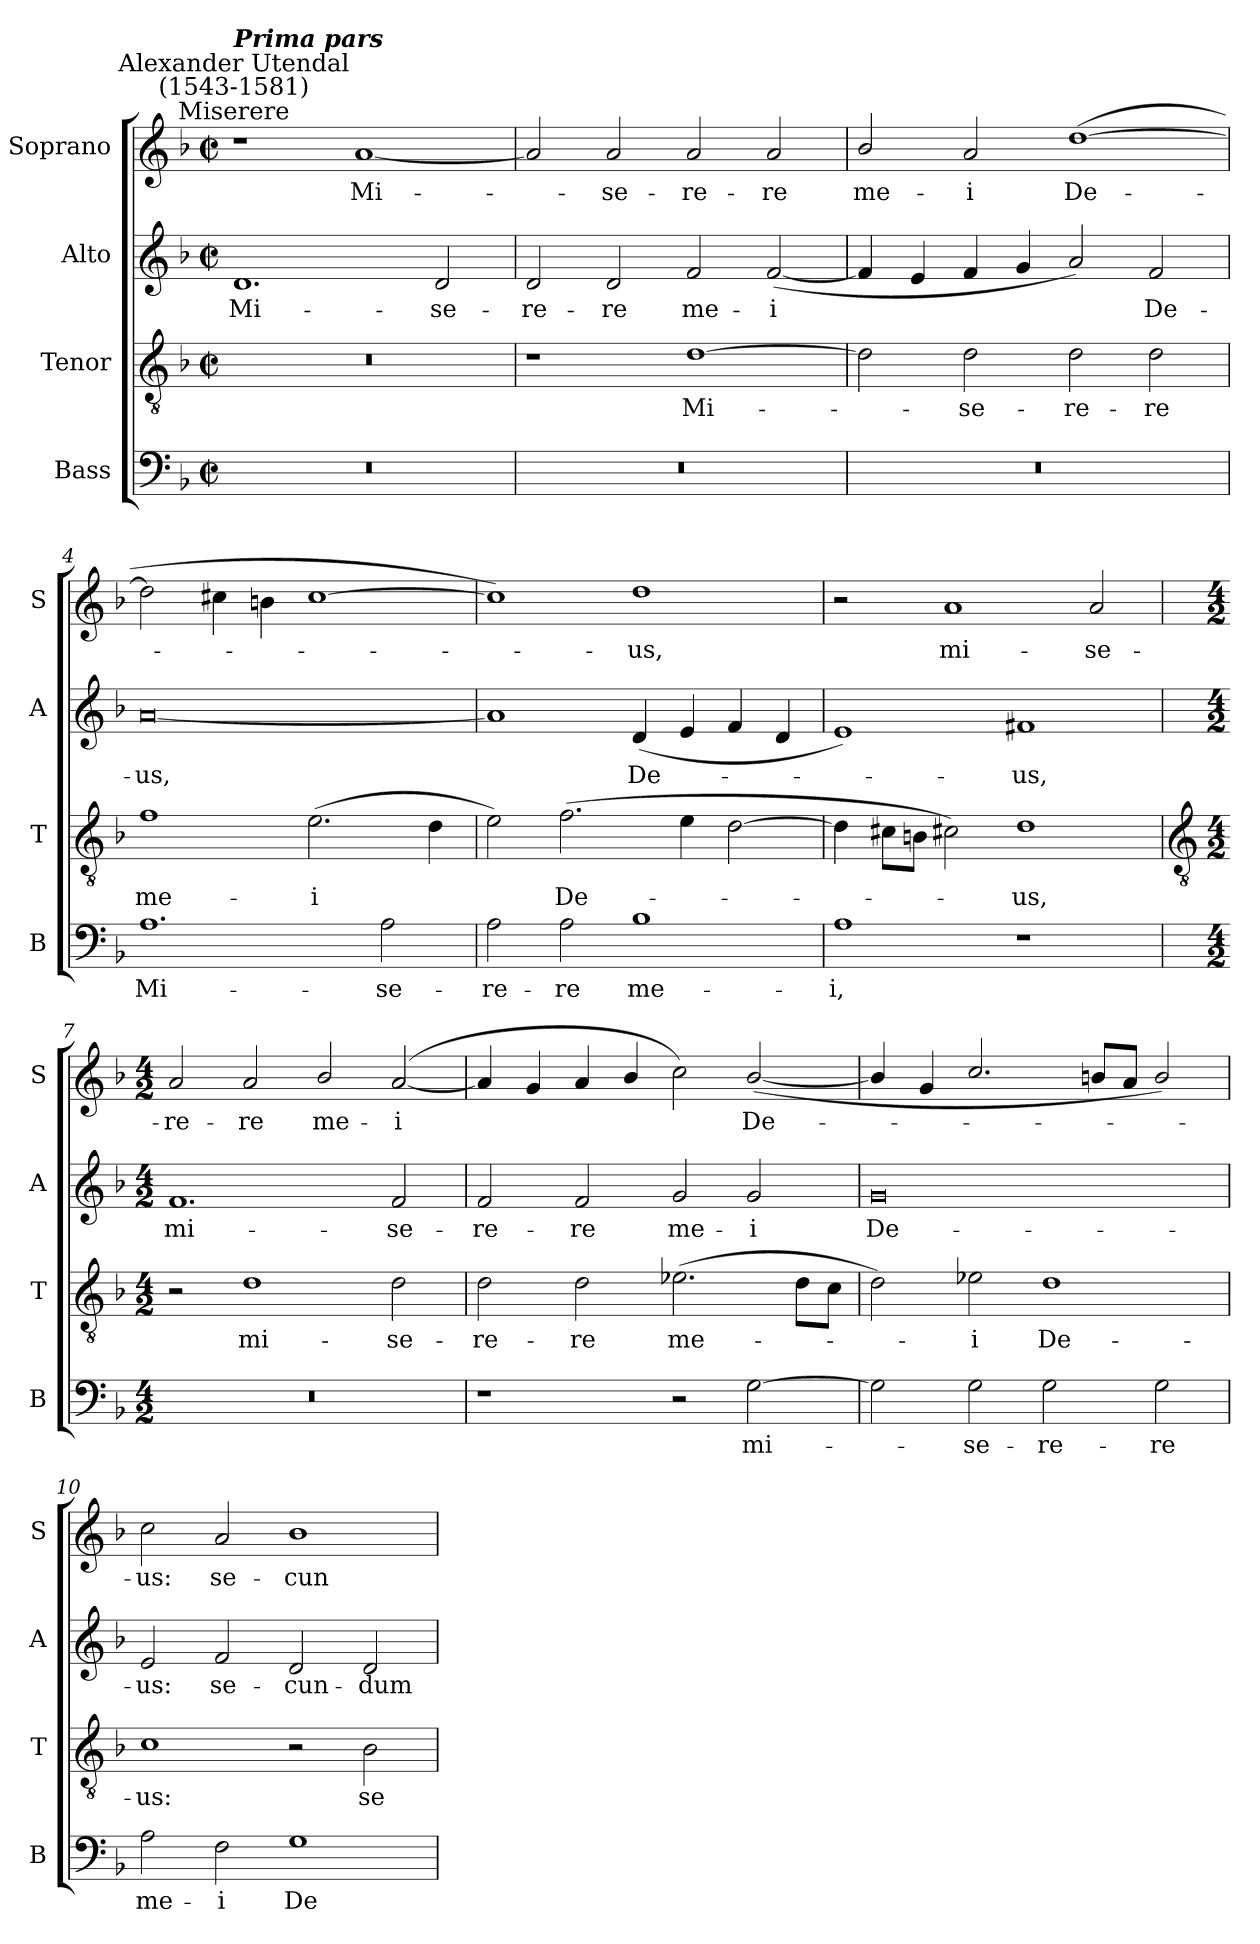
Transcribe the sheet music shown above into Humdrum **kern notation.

**kern	**text	**kern	**text	**kern	**text	**kern	**text
*part4	*part4	*part3	*part3	*part2	*part2	*part1	*part1
*staff4	*staff4	*staff3	*staff3	*staff2	*staff2	*staff1	*staff1
*I"Bass	*	*I"Tenor	*	*I"Alto	*	*I"Soprano	*
*I'B	*	*I'T	*	*I'A	*	*I'S	*
*clefF4	*	*clefGv2	*	*clefG2	*	*clefG2	*
*k[b-]	*	*k[b-]	*	*k[b-]	*	*k[b-]	*
*F:	*	*F:	*	*F:	*	*F:	*
*M4/2	*	*M4/2	*	*M4/2	*	*M4/2	*
*met(c|)	*	*met(c|)	*	*met(c|)	*	*met(c|)	*
=1	=1	=1	=1	=1	=1	=1	=1
!	!	!	!	!	!	!LO:TX:a:cj:t=Miserere	!
!	!	!	!	!	!	!LO:TX:a:cj:t=Alexander Utendal\n(1543-1581)	!
!	!	!	!	!	!	!LO:TX:a:Bi:t=Prima pars	!
!	!	!	!	!	!LO:LY:b	!	!
0r	.	0r	.	1.d	Mi-	1r	.
!	!	!	!	!	!	!	!LO:LY:b
.	.	.	.	.	.	[1a	Mi-
!	!	!	!	!	!LO:LY:b	!	!
.	.	.	.	2d	-se-	.	.
=2	=2	=2	=2	=2	=2	=2	=2
!	!	!	!	!	!LO:LY:b	!	!
0r	.	1r	.	2d	-re-	2a]	.
!	!	!	!	!	!LO:LY:b	!	!LO:LY:b
.	.	.	.	2d	-re	2a	se-
!	!	!	!LO:LY:b	!	!LO:LY:b	!	!LO:LY:b
.	.	[1d	Mi-	2f	me-	2a	-re-
!	!	!	!	!	!LO:LY:b	!	!LO:LY:b
.	.	.	.	(<[2f	-i	2a	-re
=3	=3	=3	=3	=3	=3	=3	=3
!	!	!	!	!	!	!	!LO:LY:b
0r	.	2d]	.	4f]	.	2b-/	me-
.	.	.	.	4e	.	.	.
!	!	!	!LO:LY:b	!	!	!	!LO:LY:b
.	.	2d	se-	4f	.	2a	-i
.	.	.	.	4g	.	.	.
!	!	!	!LO:LY:b	!	!	!	!LO:LY:b
.	.	2d	-re-	2a)	.	(>[1dd	De-
!	!	!	!LO:LY:b	!	!LO:LY:b	!	!
.	.	2d	-re	2f	De-	.	.
=4	=4	=4	=4	=4	=4	=4	=4
!	!LO:LY:b	!	!LO:LY:b	!	!LO:LY:b	!	!
1.A	Mi-	1f	me-	[0a	-us,	2dd]	.
.	.	.	.	.	.	4cc#	.
.	.	.	.	.	.	4b	.
!	!	!	!LO:LY:b	!	!	!	!
.	.	(>2.e	-i	.	.	[1cc#	.
!	!LO:LY:b	!	!	!	!	!	!
2A	-se-	.	.	.	.	.	.
.	.	4d	.	.	.	.	.
=5	=5	=5	=5	=5	=5	=5	=5
!	!LO:LY:b	!	!	!	!	!	!
2A	-re-	2e)	.	1a]	.	1cc#])	.
!	!LO:LY:b	!	!LO:LY:b	!	!	!	!
2A	-re	(>2.f	De-	.	.	.	.
!	!LO:LY:b	!	!	!	!LO:LY:b	!	!LO:LY:b
1B-	me-	.	.	(<4d	De-	1dd	us,
.	.	4e	.	4e	.	.	.
.	.	[2d	.	4f	.	.	.
.	.	.	.	4d	.	.	.
=6	=6	=6	=6	=6	=6	=6	=6
!	!LO:LY:b	!	!	!	!	!	!
1A	-i,	4d]	.	1e)	.	2r	.
.	.	8c#L	.	.	.	.	.
.	.	8BJ	.	.	.	.	.
!	!	!	!	!	!	!	!LO:LY:b
.	.	2c#X)	.	.	.	1a	mi-
!	!	!	!LO:LY:b	!	!LO:LY:b	!	!
1r	.	1d	us,	1f#X	us,	.	.
!	!	!	!	!	!	!	!LO:LY:b
.	.	.	.	.	.	2a	-se-
!!LO:LB:g=z
=7	=7	=7	=7	=7	=7	=7	=7
*	*	*clefGv2	*	*	*	*	*
*M4/2	*	*M4/2	*	*M4/2	*	*M4/2	*
!	!	!	!	!	!LO:LY:b	!	!LO:LY:b
0r	.	2r	.	1.f	mi-	2a	-re-
!	!	!	!LO:LY:b	!	!	!	!LO:LY:b
.	.	1d	mi-	.	.	2a	-re
!	!	!	!	!	!	!	!LO:LY:b
.	.	.	.	.	.	2b-/	me-
!	!	!	!LO:LY:b	!	!LO:LY:b	!	!LO:LY:b
.	.	2d	-se-	2f	-se-	(<[2a	-i
=8	=8	=8	=8	=8	=8	=8	=8
!	!	!	!LO:LY:b	!	!LO:LY:b	!	!
1r	.	2d	-re-	2f	-re-	4a]	.
.	.	.	.	.	.	4g	.
!	!	!	!LO:LY:b	!	!LO:LY:b	!	!
.	.	2d	-re	2f	-re	4a	.
.	.	.	.	.	.	4b-/	.
!	!	!	!LO:LY:b	!	!LO:LY:b	!	!
2r	.	(>2.e-X	me-	2g	me-	2cc)	.
!	!LO:LY:b	!	!	!	!LO:LY:b	!	!LO:LY:b
[2G	mi-	.	.	2g	-i	(<[2b-/	De-
.	.	8dL	.	.	.	.	.
.	.	8cJ	.	.	.	.	.
=9	=9	=9	=9	=9	=9	=9	=9
!	!	!	!	!	!LO:LY:b	!	!
2G]	.	2d)	.	0g	De-	4b-/]	.
.	.	.	.	.	.	4g	.
!	!LO:LY:b	!	!LO:LY:b	!	!	!	!
2G	se-	2e-	i	.	.	2.cc/	.
!	!LO:LY:b	!	!LO:LY:b	!	!	!	!
2G	-re-	1d	De-	.	.	.	.
.	.	.	.	.	.	8bL	.
.	.	.	.	.	.	8aJ	.
!	!LO:LY:b	!	!	!	!	!	!
2G	-re	.	.	.	.	2b/)	.
=10	=10	=10	=10	=10	=10	=10	=10
!	!LO:LY:b	!	!LO:LY:b	!	!LO:LY:b	!	!LO:LY:b
2A	me-	1c	-us:	2e	-us:	2cc	us:
!	!LO:LY:b	!	!	!	!LO:LY:b	!	!LO:LY:b
2F	-i	.	.	2f	se-	2a	se-
!	!LO:LY:b	!	!	!	!LO:LY:b	!	!LO:LY:b
1G	De-	2r	.	2d	-cun-	1b-	-cun-
!	!	!	!LO:LY:b	!	!LO:LY:b	!	!
.	.	2B-	se-	2d	-dum	.	.
=	=	=	=	=	=	=	=
*-	*-	*-	*-	*-	*-	*-	*-
